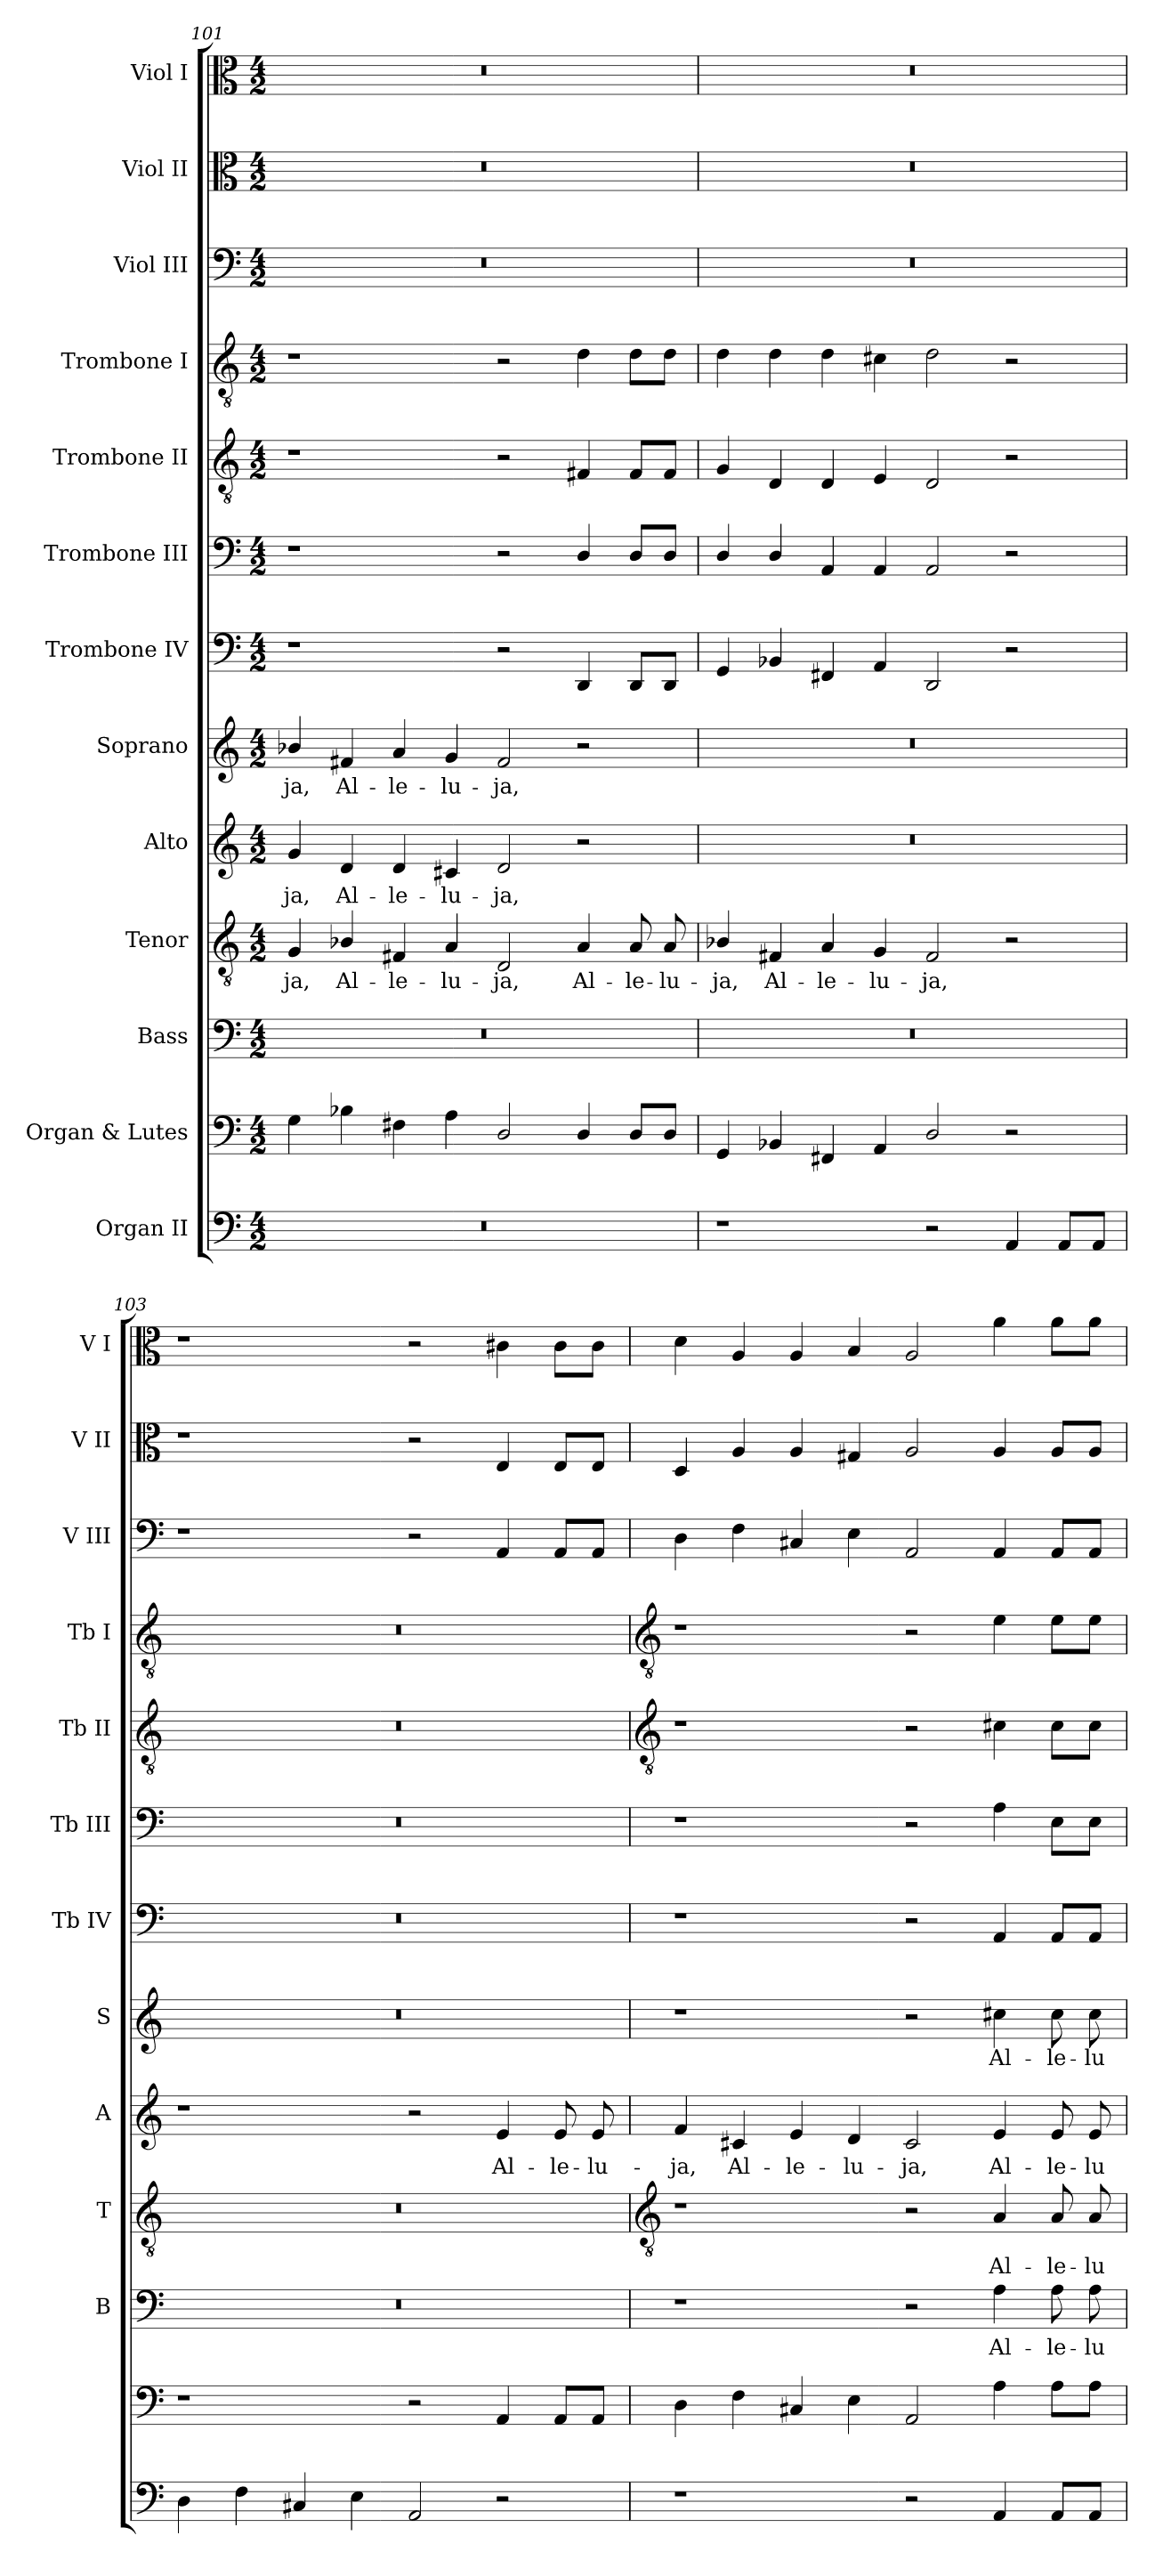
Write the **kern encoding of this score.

**kern	**kern	**kern	**text	**kern	**text	**kern	**text	**kern	**text	**kern	**kern	**kern	**kern	**kern	**kern	**kern
*part13	*part12	*part11	*part11	*part10	*part10	*part9	*part9	*part8	*part8	*part7	*part6	*part5	*part4	*part3	*part2	*part1
*staff13	*staff12	*staff11	*staff11	*staff10	*staff10	*staff9	*staff9	*staff8	*staff8	*staff7	*staff6	*staff5	*staff4	*staff3	*staff2	*staff1
*I"Organ II	*I"Organ & Lutes	*I"Bass	*	*I"Tenor	*	*I"Alto	*	*I"Soprano	*	*I"Trombone IV	*I"Trombone III	*I"Trombone II	*I"Trombone I	*I"Viol III	*I"Viol II	*I"Viol I
*	*	*I'B	*	*I'T	*	*I'A	*	*I'S	*	*I'Tb IV	*I'Tb III	*I'Tb II	*I'Tb I	*I'V III	*I'V II	*I'V I
*clefF4	*clefF4	*clefF4	*	*clefGv2	*	*clefG2	*	*clefG2	*	*clefF4	*clefF4	*clefGv2	*clefGv2	*clefF4	*clefC3	*clefC3
*k[]	*k[]	*k[]	*	*k[]	*	*k[]	*	*k[]	*	*k[]	*k[]	*k[]	*k[]	*k[]	*k[]	*k[]
*C:	*C:	*C:	*	*C:	*	*C:	*	*C:	*	*C:	*C:	*C:	*C:	*C:	*C:	*C:
*M4/2	*M4/2	*M4/2	*	*M4/2	*	*M4/2	*	*M4/2	*	*M4/2	*M4/2	*M4/2	*M4/2	*M4/2	*M4/2	*M4/2
=101	=101	=101	=101	=101	=101	=101	=101	=101	=101	=101	=101	=101	=101	=101	=101	=101
!	!	!	!	!	!LO:LY:b	!	!LO:LY:b	!	!LO:LY:b	!	!	!	!	!	!	!
0r	4G	0r	.	4G	-ja,	4g	-ja,	4b-X/	-ja,	1r	1r	1r	1r	0r	0r	0r
!	!	!	!	!	!LO:LY:b	!	!LO:LY:b	!	!LO:LY:b	!	!	!	!	!	!	!
.	4B-X	.	.	4B-X/	Al-	4d	Al-	4f#X	Al-	.	.	.	.	.	.	.
!	!	!	!	!	!LO:LY:b	!	!LO:LY:b	!	!LO:LY:b	!	!	!	!	!	!	!
.	4F#X	.	.	4F#X	-le-	4d	-le-	4a	-le-	.	.	.	.	.	.	.
!	!	!	!	!	!LO:LY:b	!	!LO:LY:b	!	!LO:LY:b	!	!	!	!	!	!	!
.	4A	.	.	4A	-lu-	4c#X	-lu-	4g	-lu-	.	.	.	.	.	.	.
!	!	!	!	!	!LO:LY:b	!	!LO:LY:b	!	!LO:LY:b	!	!	!	!	!	!	!
.	2D/	.	.	2D	-ja,	2d	-ja,	2f#	-ja,	2r	2r	2r	2r	.	.	.
!	!	!	!	!	!LO:LY:b	!	!	!	!	!	!	!	!	!	!	!
.	4D/	.	.	4A	Al-	2r	.	2r	.	4DD	4D/	4F#X	4d	.	.	.
!	!	!	!	!	!LO:LY:b	!	!	!	!	!	!	!	!	!	!	!
.	8D/L	.	.	8A	-le-	.	.	.	.	8DDL	8D/L	8F#L	8dL	.	.	.
!	!	!	!	!	!LO:LY:b	!	!	!	!	!	!	!	!	!	!	!
.	8D/J	.	.	8A	-lu-	.	.	.	.	8DDJ	8D/J	8F#J	8dJ	.	.	.
=102	=102	=102	=102	=102	=102	=102	=102	=102	=102	=102	=102	=102	=102	=102	=102	=102
!	!	!	!	!	!LO:LY:b	!	!	!	!	!	!	!	!	!	!	!
1r	4GG	0r	.	4B-X/	-ja,	0r	.	0r	.	4GG	4D/	4G	4d	0r	0r	0r
!	!	!	!	!	!LO:LY:b	!	!	!	!	!	!	!	!	!	!	!
.	4BB-X	.	.	4F#X	Al-	.	.	.	.	4BB-X	4D/	4D	4d	.	.	.
!	!	!	!	!	!LO:LY:b	!	!	!	!	!	!	!	!	!	!	!
.	4FF#X	.	.	4A	-le-	.	.	.	.	4FF#X	4AA	4D	4d	.	.	.
!	!	!	!	!	!LO:LY:b	!	!	!	!	!	!	!	!	!	!	!
.	4AA	.	.	4G	-lu-	.	.	.	.	4AA	4AA	4E	4c#X	.	.	.
!	!	!	!	!	!LO:LY:b	!	!	!	!	!	!	!	!	!	!	!
2r	2D/	.	.	2F#	-ja,	.	.	.	.	2DD	2AA	2D	2d	.	.	.
4AA	2r	.	.	2r	.	.	.	.	.	2r	2r	2r	2r	.	.	.
8AAL	.	.	.	.	.	.	.	.	.	.	.	.	.	.	.	.
8AAJ	.	.	.	.	.	.	.	.	.	.	.	.	.	.	.	.
=103	=103	=103	=103	=103	=103	=103	=103	=103	=103	=103	=103	=103	=103	=103	=103	=103
4D	1r	0r	.	0r	.	1r	.	0r	.	0r	0r	0r	0r	1r	1r	1r
4F	.	.	.	.	.	.	.	.	.	.	.	.	.	.	.	.
4C#X	.	.	.	.	.	.	.	.	.	.	.	.	.	.	.	.
4E	.	.	.	.	.	.	.	.	.	.	.	.	.	.	.	.
2AA	2r	.	.	.	.	2r	.	.	.	.	.	.	.	2r	2r	2r
!	!	!	!	!	!	!	!LO:LY:b	!	!	!	!	!	!	!	!	!
2r	4AA	.	.	.	.	4e	Al-	.	.	.	.	.	.	4AA	4E	4c#X
!	!	!	!	!	!	!	!LO:LY:b	!	!	!	!	!	!	!	!	!
.	8AAL	.	.	.	.	8e	-le-	.	.	.	.	.	.	8AAL	8EL	8c#L
!	!	!	!	!	!	!	!LO:LY:b	!	!	!	!	!	!	!	!	!
.	8AAJ	.	.	.	.	8e	-lu-	.	.	.	.	.	.	8AAJ	8EJ	8c#J
!!LO:LB:g=z
=104	=104	=104	=104	=104	=104	=104	=104	=104	=104	=104	=104	=104	=104	=104	=104	=104
*	*	*	*	*clefGv2	*	*	*	*	*	*	*	*clefGv2	*clefGv2	*	*	*
!	!	!	!	!	!	!	!LO:LY:b	!	!	!	!	!	!	!	!	!
1r	4D	1r	.	1r	.	4f	-ja,	1r	.	1r	1r	1r	1r	4D	4D	4d
!	!	!	!	!	!	!	!LO:LY:b	!	!	!	!	!	!	!	!	!
.	4F	.	.	.	.	4c#X	Al-	.	.	.	.	.	.	4F	4A	4A
!	!	!	!	!	!	!	!LO:LY:b	!	!	!	!	!	!	!	!	!
.	4C#X	.	.	.	.	4e	-le-	.	.	.	.	.	.	4C#X	4A	4A
!	!	!	!	!	!	!	!LO:LY:b	!	!	!	!	!	!	!	!	!
.	4E	.	.	.	.	4d	-lu-	.	.	.	.	.	.	4E	4G#X	4B
!	!	!	!	!	!	!	!LO:LY:b	!	!	!	!	!	!	!	!	!
2r	2AA	2r	.	2r	.	2c#	-ja,	2r	.	2r	2r	2r	2r	2AA	2A	2A
!	!	!	!LO:LY:b	!	!LO:LY:b	!	!LO:LY:b	!	!LO:LY:b	!	!	!	!	!	!	!
4AA	4A	4A	Al-	4A	Al-	4e	Al-	4cc#X	Al-	4AA	4A	4c#X	4e	4AA	4A	4a
!	!	!	!LO:LY:b	!	!LO:LY:b	!	!LO:LY:b	!	!LO:LY:b	!	!	!	!	!	!	!
8AAL	8AL	8A	-le-	8A	-le-	8e	-le-	8cc#	-le-	8AAL	8EL	8c#L	8eL	8AAL	8AL	8aL
!	!	!	!LO:LY:b	!	!LO:LY:b	!	!LO:LY:b	!	!LO:LY:b	!	!	!	!	!	!	!
8AAJ	8AJ	8A	-lu-	8A	-lu-	8e	-lu-	8cc#	-lu-	8AAJ	8EJ	8c#J	8eJ	8AAJ	8AJ	8aJ
=	=	=	=	=	=	=	=	=	=	=	=	=	=	=	=	=
*-	*-	*-	*-	*-	*-	*-	*-	*-	*-	*-	*-	*-	*-	*-	*-	*-
